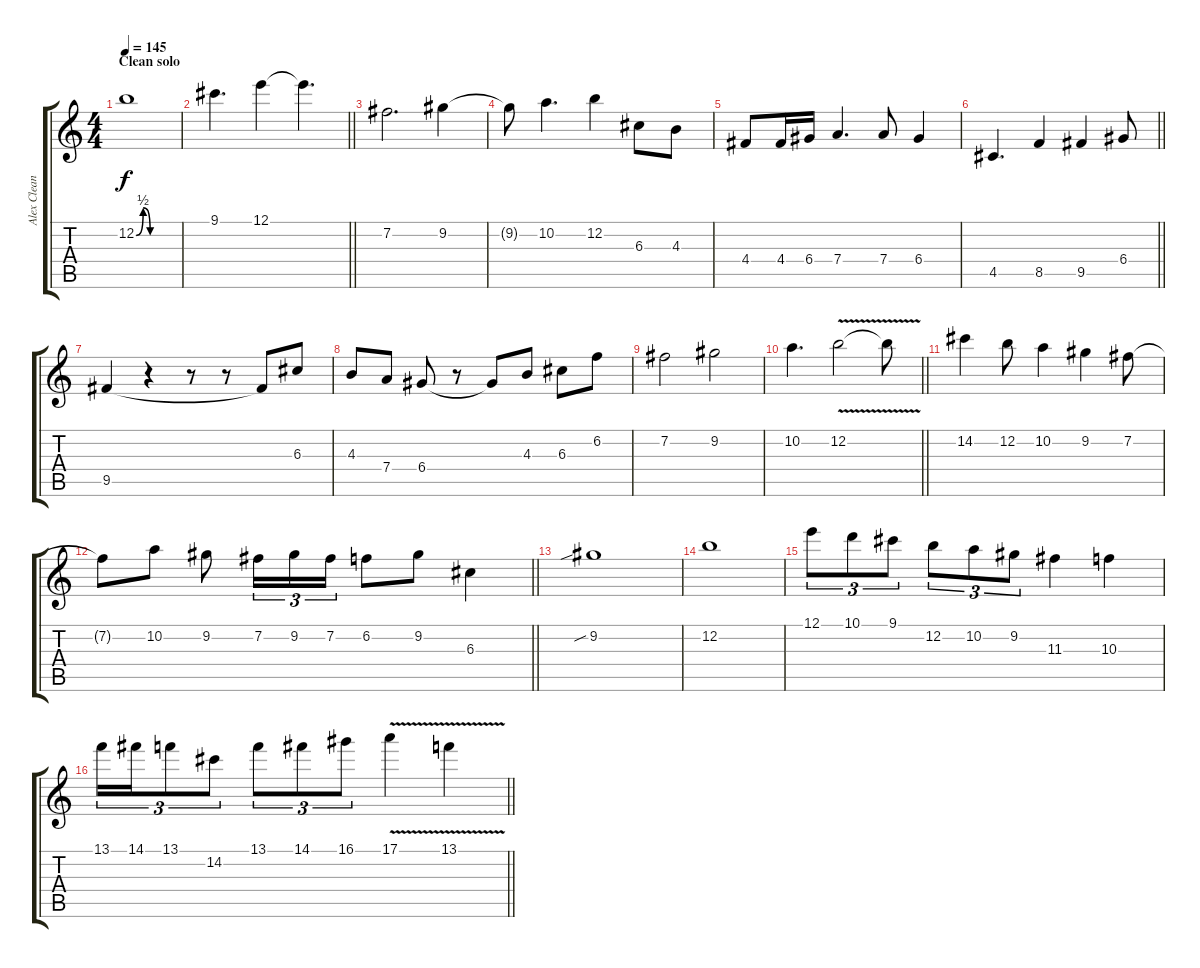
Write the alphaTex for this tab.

\track ("Alex Clean Solo" "Alex Clean") {instrument acousticguitarsteel}
\staff {score tabs}
\tuning (E4 B3 G3 D3 A2 E2) {hide}
\ts (4 4)
\section ("" "Clean solo")
\tempo 145
\clef g2
\ks c
12.2{be (custom 0 0 10 2 20 0 35 0 60 0)}.1{dy f volume 14} |
\barLineRight lightlight
9.1.4{d} 12.1.4 12.1{t}.4{d} |
7.2.2{d} 9.2.4 |
9.2{t}.8 10.2.4{d} 12.2.4 6.3.8 4.3.8 |
4.4.8 4.4.16 6.4.16 7.4.4{d} 7.4.8 6.4.4 |
\barLineRight lightlight
4.5.4{d} 8.5.4 9.5.4 6.4.8 |
9.5.4 r.4 r.8 r.8 9.5{t}.8 6.3.8 |
4.3.8 7.4.8 6.4.8 r.8 6.4{t}.8 4.3.8 6.3.8 6.2.8 |
7.2.2 9.2.2 |
\barLineRight lightlight
10.2.4{d} 12.2{v}.2 12.2{t}.8 |
14.2.4 12.2.8 10.2.4 9.2.4 7.2.8 |
\barLineRight lightlight
7.2{t}.8 10.2.8 9.2.8 7.2.16{tu (3 2)} 9.2.16{tu (3 2)} 7.2.16{tu (3 2)} 6.2.8 9.2.8 6.3.4 |
9.2{sib}.1 |
12.2.1 |
12.1.8{tu (3 2)} 10.1.8{tu (3 2)} 9.1.8{tu (3 2)} 12.2.8{tu (3 2)} 10.2.8{tu (3 2)} 9.2.8{tu (3 2)} 11.3.4 10.3.4 |
\barLineRight lightlight
13.1.16{tu (3 2)} 14.1.16{tu (3 2)} 13.1.8{tu (3 2)} 14.2.8{tu (3 2)} 13.1.8{tu (3 2)} 14.1.8{tu (3 2)} 16.1.8{tu (3 2)} 17.1{v}.4 13.1{v}.4
